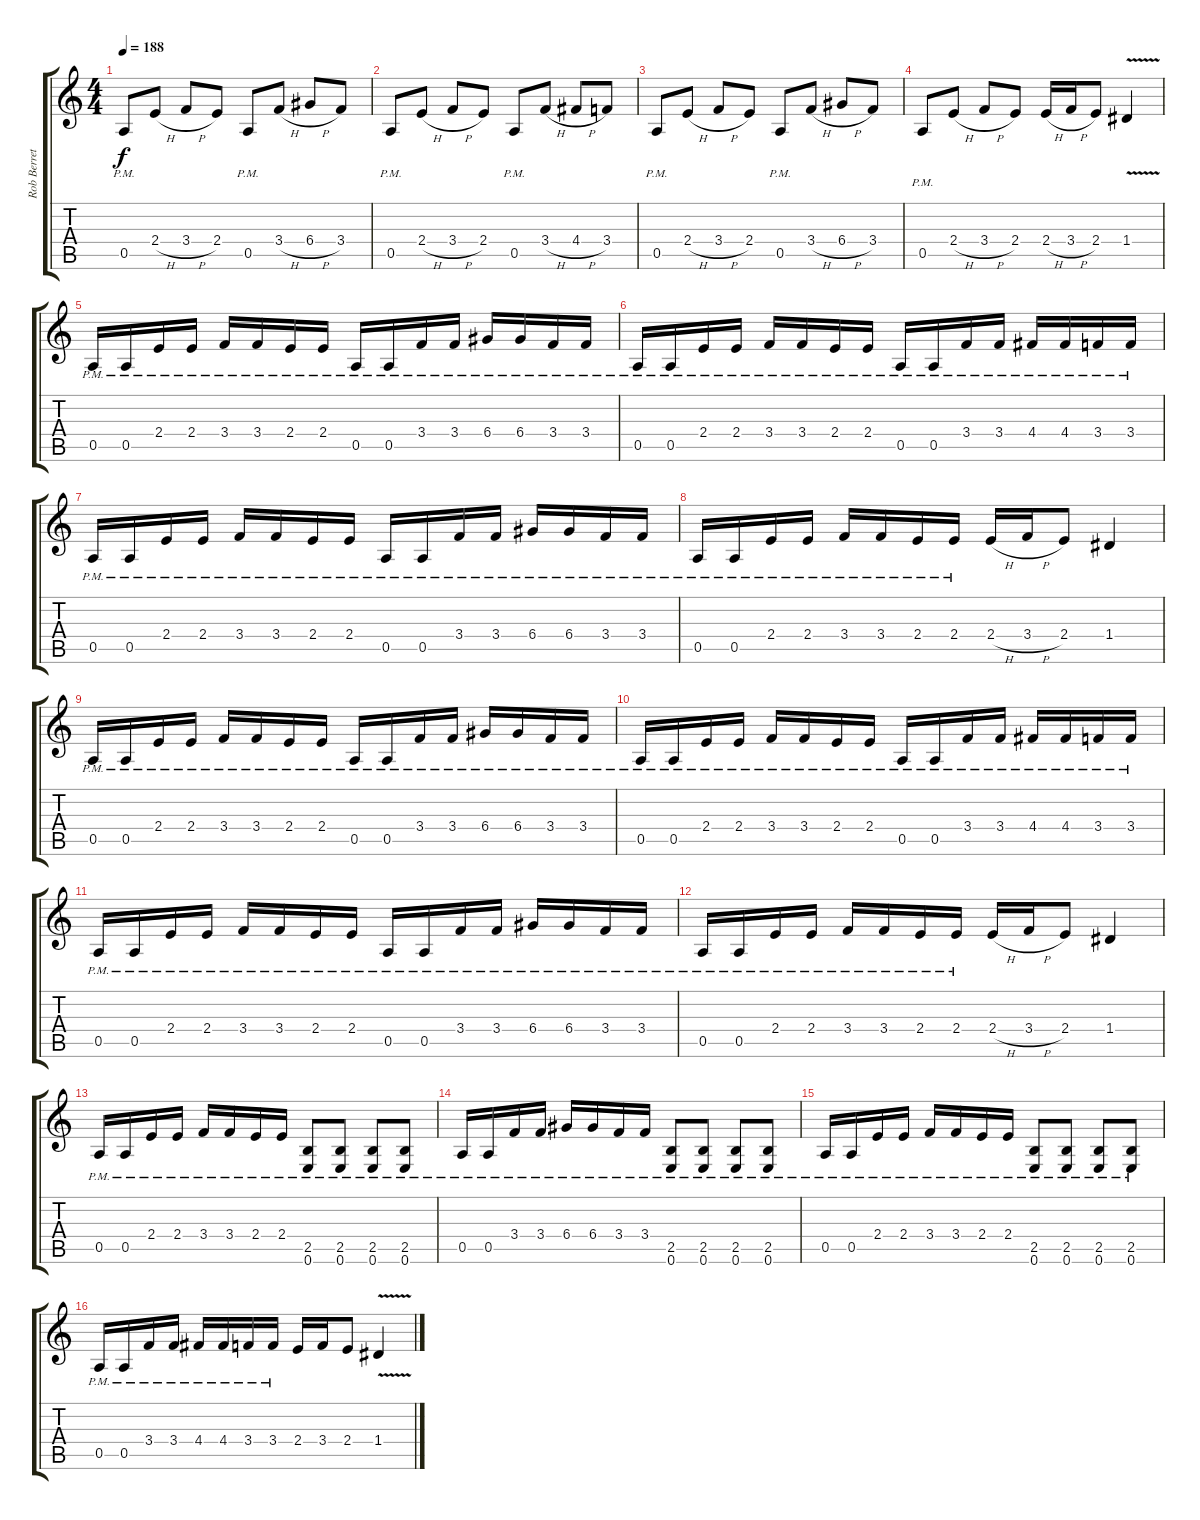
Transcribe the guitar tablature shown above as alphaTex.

\track ("Rob Berrett" "Rob Berret") {instrument distortionguitar}
\staff {score tabs}
\tuning (E4 B3 G3 D3 A2 E2) {hide}
\ts (4 4)
\tempo 188
\clef g2
\ks c
0.5{pm}.8{dy f} 2.4{h}.8 3.4{h}.8 2.4.8 0.5{pm}.8 3.4{h}.8 6.4{h}.8 3.4.8 |
0.5{pm}.8 2.4{h}.8 3.4{h}.8 2.4.8 0.5{pm}.8 3.4{h}.8 4.4{h}.8 3.4.8 |
0.5{pm}.8 2.4{h}.8 3.4{h}.8 2.4.8 0.5{pm}.8 3.4{h}.8 6.4{h}.8 3.4.8 |
0.5{pm}.8 2.4{h}.8 3.4{h}.8 2.4.8 2.4{h}.16 3.4{h}.16 2.4.8 1.4{v}.4 |
0.5{pm}.16 0.5{pm}.16 2.4{pm}.16 2.4{pm}.16 3.4{pm}.16 3.4{pm}.16 2.4{pm}.16 2.4{pm}.16 0.5{pm}.16 0.5{pm}.16 3.4{pm}.16 3.4{pm}.16 6.4{pm}.16 6.4{pm}.16 3.4{pm}.16 3.4{pm}.16 |
0.5{pm}.16 0.5{pm}.16 2.4{pm}.16 2.4{pm}.16 3.4{pm}.16 3.4{pm}.16 2.4{pm}.16 2.4{pm}.16 0.5{pm}.16 0.5{pm}.16 3.4{pm}.16 3.4{pm}.16 4.4{pm}.16 4.4{pm}.16 3.4{pm}.16 3.4{pm}.16 |
0.5{pm}.16 0.5{pm}.16 2.4{pm}.16 2.4{pm}.16 3.4{pm}.16 3.4{pm}.16 2.4{pm}.16 2.4{pm}.16 0.5{pm}.16 0.5{pm}.16 3.4{pm}.16 3.4{pm}.16 6.4{pm}.16 6.4{pm}.16 3.4{pm}.16 3.4{pm}.16 |
0.5{pm}.16 0.5{pm}.16 2.4{pm}.16 2.4{pm}.16 3.4{pm}.16 3.4{pm}.16 2.4{pm}.16 2.4{pm}.16 2.4{h}.16 3.4{h}.16 2.4.8 1.4.4 |
0.5{pm}.16 0.5{pm}.16 2.4{pm}.16 2.4{pm}.16 3.4{pm}.16 3.4{pm}.16 2.4{pm}.16 2.4{pm}.16 0.5{pm}.16 0.5{pm}.16 3.4{pm}.16 3.4{pm}.16 6.4{pm}.16 6.4{pm}.16 3.4{pm}.16 3.4{pm}.16 |
0.5{pm}.16 0.5{pm}.16 2.4{pm}.16 2.4{pm}.16 3.4{pm}.16 3.4{pm}.16 2.4{pm}.16 2.4{pm}.16 0.5{pm}.16 0.5{pm}.16 3.4{pm}.16 3.4{pm}.16 4.4{pm}.16 4.4{pm}.16 3.4{pm}.16 3.4{pm}.16 |
0.5{pm}.16 0.5{pm}.16 2.4{pm}.16 2.4{pm}.16 3.4{pm}.16 3.4{pm}.16 2.4{pm}.16 2.4{pm}.16 0.5{pm}.16 0.5{pm}.16 3.4{pm}.16 3.4{pm}.16 6.4{pm}.16 6.4{pm}.16 3.4{pm}.16 3.4{pm}.16 |
0.5{pm}.16 0.5{pm}.16 2.4{pm}.16 2.4{pm}.16 3.4{pm}.16 3.4{pm}.16 2.4{pm}.16 2.4{pm}.16 2.4{h}.16 3.4{h}.16 2.4.8 1.4.4 |
0.5{pm}.16 0.5{pm}.16 2.4{pm}.16 2.4{pm}.16 3.4{pm}.16 3.4{pm}.16 2.4{pm}.16 2.4{pm}.16 (2.5{pm} 0.6{pm}).8 (2.5{pm} 0.6{pm}).8 (2.5{pm} 0.6{pm}).8 (2.5{pm} 0.6{pm}).8 |
0.5{pm}.16 0.5{pm}.16 3.4{pm}.16 3.4{pm}.16 6.4{pm}.16 6.4{pm}.16 3.4{pm}.16 3.4{pm}.16 (2.5{pm} 0.6{pm}).8 (2.5{pm} 0.6{pm}).8 (2.5{pm} 0.6{pm}).8 (2.5{pm} 0.6{pm}).8 |
0.5{pm}.16 0.5{pm}.16 2.4{pm}.16 2.4{pm}.16 3.4{pm}.16 3.4{pm}.16 2.4{pm}.16 2.4{pm}.16 (2.5{pm} 0.6{pm}).8 (2.5{pm} 0.6{pm}).8 (2.5{pm} 0.6{pm}).8 (2.5{pm} 0.6{pm}).8 |
0.5{pm}.16 0.5{pm}.16 3.4{pm}.16 3.4{pm}.16 4.4{pm}.16 4.4{pm}.16 3.4{pm}.16 3.4{pm}.16 2.4.16 3.4.16 2.4.8 1.4{v}.4
